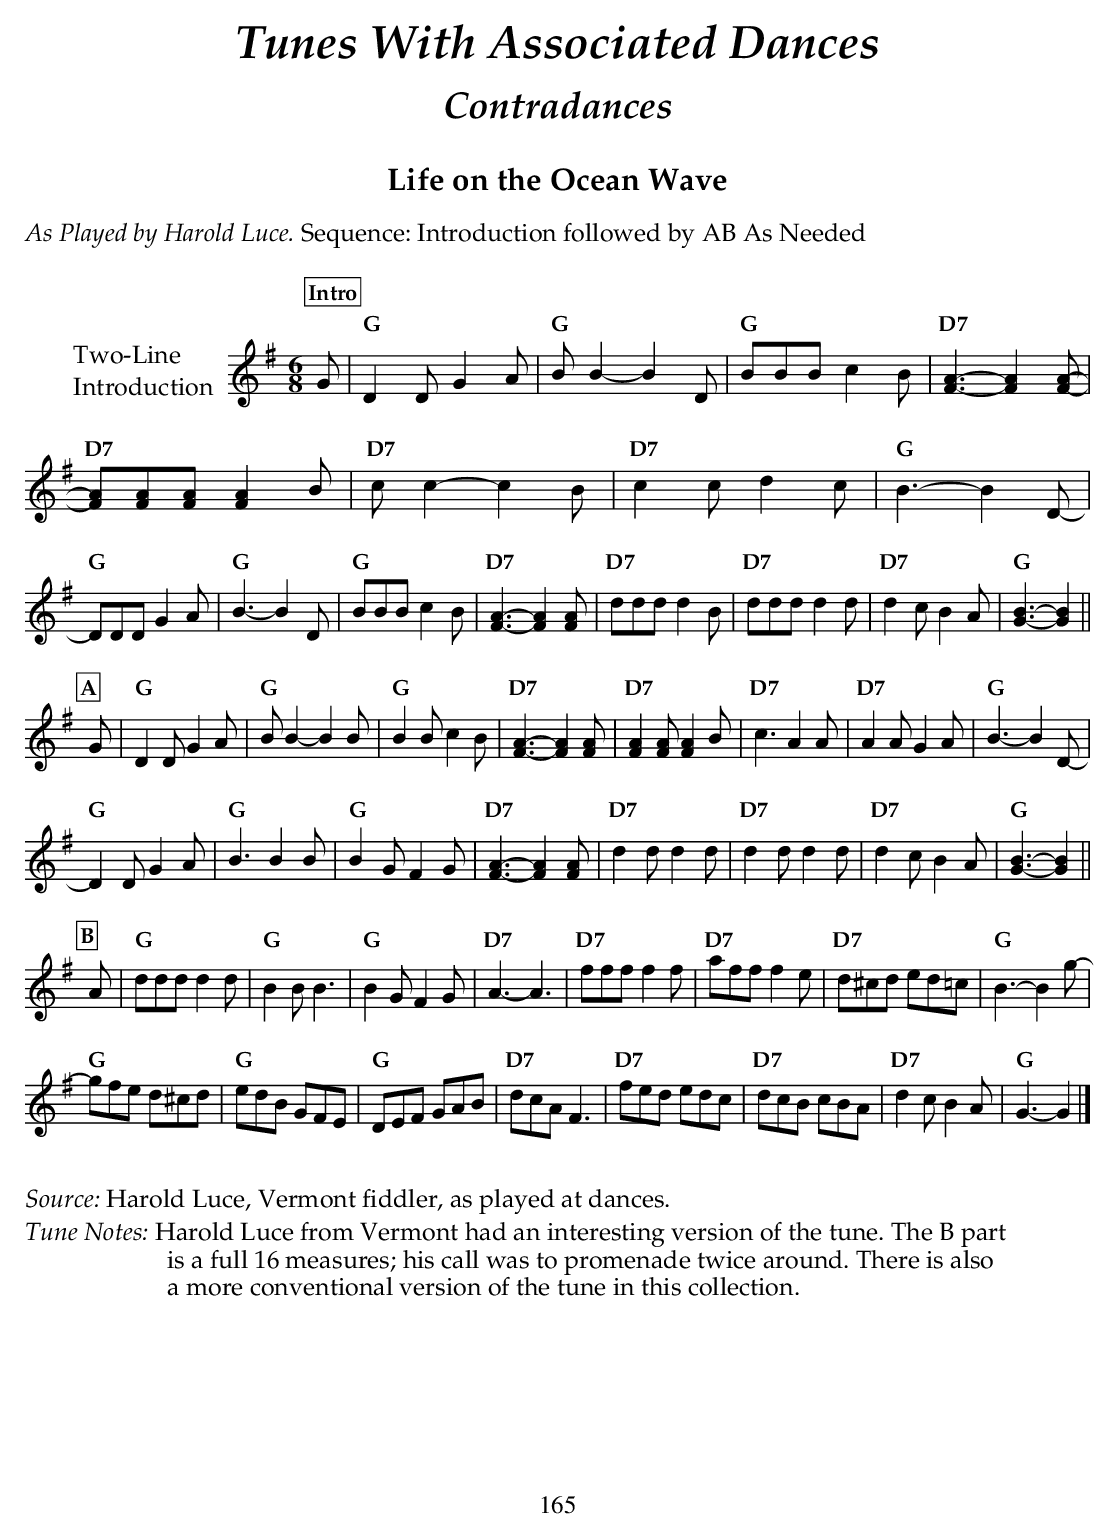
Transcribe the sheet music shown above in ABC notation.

X:1
T:Life on the Ocean Wave
U:s = !slide!
U:t = !trill!
M:6/8
L:1/8
K:G
%%text $2As Played by Harold Luce.$0 Sequence: Introduction followed by AB As Needed
%%vskip 15
"@-160,10 Two-Line"\
"@-160,-10 Introduction"\
[P:Intro] G  |\
"G" D2D G2A  | "G" BB2- B2D | "G" BBB c2B   | "D7" [FA]3- [FA]2 [FA]- |\
"D7" [FA][FA][FA] [FA]2B    | "D7" cc2- c2B | "D7" c2c d2c | "G" B3-B2D- |
"G" DDD G2A  | "G" B3- B2D  | "G" BBB c2B   | "D7" [FA]3- [FA]2 [FA] |\
"D7" ddd d2B | "D7" ddd d2d | "D7" d2c B2A  | "G" [GB]3- [GB]2 ||
[P:A] G |\
"G" D2D G2A  | "G" BB2- B2B | "G" B2B c2B   | "D7" [FA]3- [FA]2 [FA] |\
"D7" [FA]2[FA] [FA]2B       | "D7" c3 A2A   | "D7" A2A G2A | "G" B3-B2D- |
"G" D2D G2A  | "G" B3 B2B   | "G" B2G F2G   | "D7" [FA]3- [FA]2 [FA] |\
"D7" d2d d2d | "D7" d2d d2d | "D7" d2c B2A  | "G" [GB]3- [GB]2 ||
[P:B] A |\
"G" ddd d2d  | "G" B2B B3   | "G" B2G F2G   | "D7" A3- A3 |\
"D7" fff f2f | "D7" aff f2e | "D7" d^cd ed=c | "G" B3- B2 g- |
"G" gfe d^cd | "G" edB GFE  | "G" DEF GAB   | "D7" dcA F3 |\
"D7" fed edc | "D7" dcB  cBA | "D7" d2c B2A | "G" G3- G2 |]
